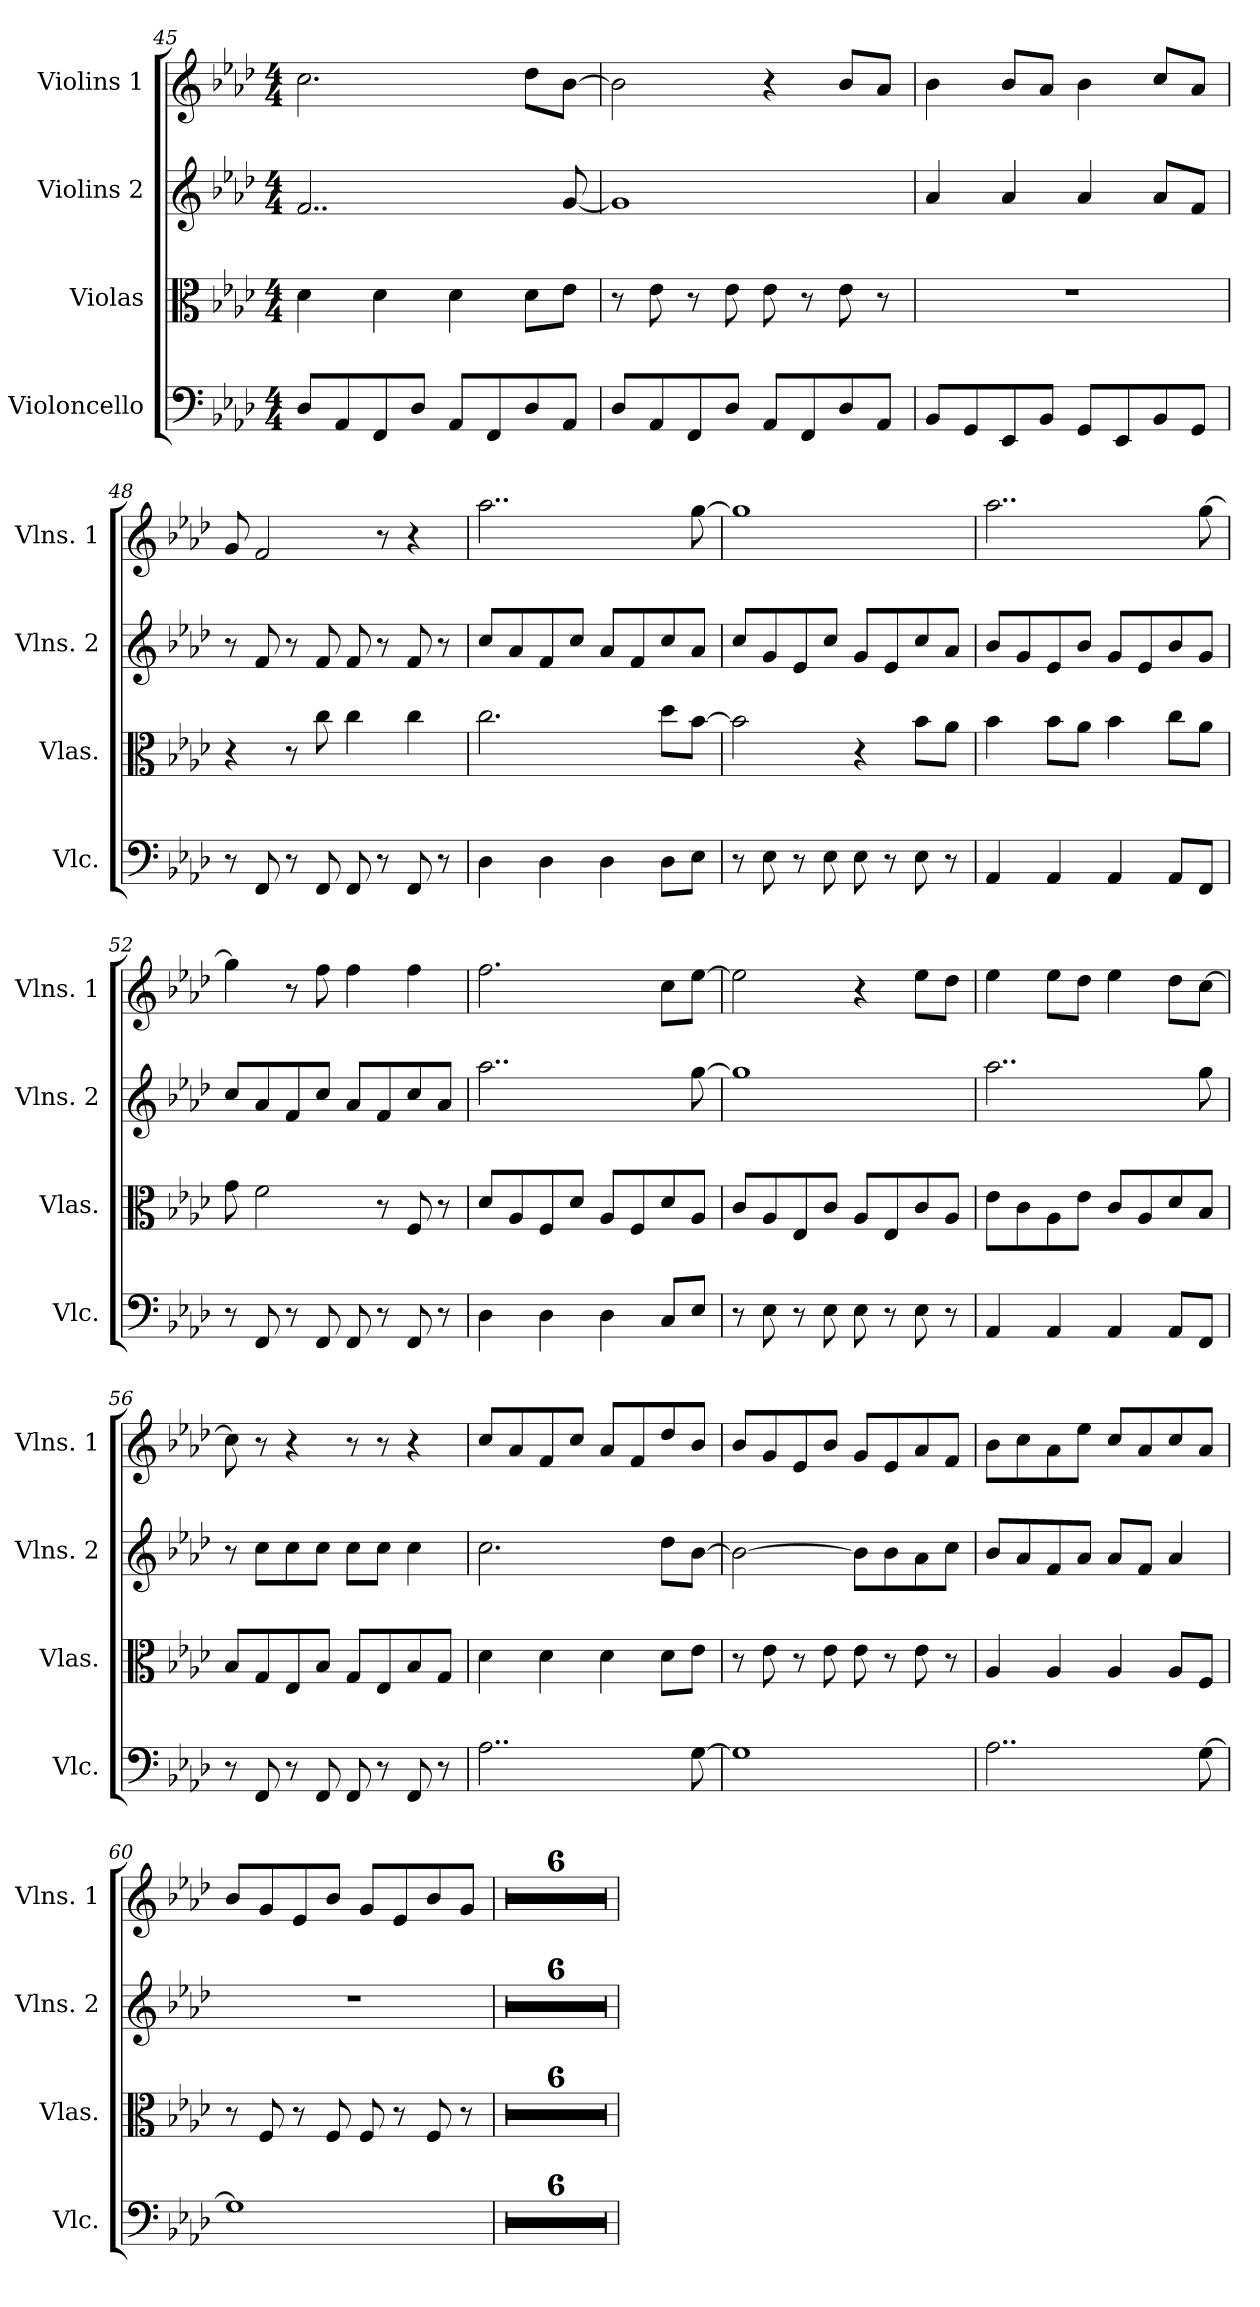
**kern	**kern	**kern	**kern
*part4	*part3	*part2	*part1
*staff4	*staff3	*staff2	*staff1
*I"Violoncello	*I"Violas	*I"Violins 2	*I"Violins 1
*I'Vlc.	*I'Vlas.	*I'Vlns. 2	*I'Vlns. 1
!!LO:PB:g=z
*clefF4	*clefC3	*clefG2	*clefG2
*k[b-e-a-d-]	*k[b-e-a-d-]	*k[b-e-a-d-]	*k[b-e-a-d-]
*A-:	*A-:	*A-:	*A-:
*M4/4	*M4/4	*M4/4	*M4/4
=45	=45	=45	=45
8D-/L	4d-\	2..f/	2.cc\
8AA-/	.	.	.
8FF/	4d-\	.	.
8D-/J	.	.	.
8AA-/L	4d-\	.	.
8FF/	.	.	.
8D-/	8d-\L	.	8dd-\L
8AA-/J	8e-\J	[8g/	[8b-\J
=46	=46	=46	=46
8D-/L	8r	1g]	2b-\]
8AA-/	8e-\	.	.
8FF/	8r	.	.
8D-/J	8e-\	.	.
8AA-/L	8e-\	.	4r
8FF/	8r	.	.
8D-/	8e-\	.	8b-/L
8AA-/J	8r	.	8a-/J
=47	=47	=47	=47
8BB-/L	1r	4a-/	4b-\
8GG/	.	.	.
8EE-/	.	4a-/	8b-/L
8BB-/J	.	.	8a-/J
8GG/L	.	4a-/	4b-\
8EE-/	.	.	.
8BB-/	.	8a-/L	8cc/L
8GG/J	.	8f/J	8a-/J
=48	=48	=48	=48
8r	4r	8r	8g/
8FF/	.	8f/	2f/
8r	8r	8r	.
8FF/	8cc\	8f/	.
8FF/	4cc\	8f/	.
8r	.	8r	8r
8FF/	4cc\	8f/	4r
8r	.	8r	.
!!LO:LB:g=z
=49	=49	=49	=49
4D-\	2.cc\	8cc/L	2..aa-\
.	.	8a-/	.
4D-\	.	8f/	.
.	.	8cc/J	.
4D-\	.	8a-/L	.
.	.	8f/	.
8D-\L	8dd-\L	8cc/	.
8E-\J	[8b-\J	8a-/J	[8gg\
=50	=50	=50	=50
8r	2b-\]	8cc/L	1gg]
8E-\	.	8g/	.
8r	.	8e-/	.
8E-\	.	8cc/J	.
8E-\	4r	8g/L	.
8r	.	8e-/	.
8E-\	8b-\L	8cc/	.
8r	8a-\J	8a-/J	.
=51	=51	=51	=51
4AA-/	4b-\	8b-/L	2..aa-\
.	.	8g/	.
4AA-/	8b-\L	8e-/	.
.	8a-\J	8b-/J	.
4AA-/	4b-\	8g/L	.
.	.	8e-/	.
8AA-/L	8cc\L	8b-/	.
8FF/J	8a-\J	8g/J	[8gg\
=52	=52	=52	=52
8r	8g\	8cc/L	4gg\]
8FF/	2f\	8a-/	.
8r	.	8f/	8r
8FF/	.	8cc/J	8ff\
8FF/	.	8a-/L	4ff\
8r	8r	8f/	.
8FF/	8F/	8cc/	4ff\
8r	8r	8a-/J	.
!!LO:LB:g=z
=53	=53	=53	=53
4D-\	8d-/L	2..aa-\	2.ff\
.	8A-/	.	.
4D-\	8F/	.	.
.	8d-/J	.	.
4D-\	8A-/L	.	.
.	8F/	.	.
8C/L	8d-/	.	8cc\L
8E-/J	8A-/J	[8gg\	[8ee-\J
=54	=54	=54	=54
8r	8c/L	1gg]	2ee-\]
8E-\	8A-/	.	.
8r	8E-/	.	.
8E-\	8c/J	.	.
8E-\	8A-/L	.	4r
8r	8E-/	.	.
8E-\	8c/	.	8ee-\L
8r	8A-/J	.	8dd-\J
=55	=55	=55	=55
4AA-/	8e-\L	2..aa-\	4ee-\
.	8c\	.	.
4AA-/	8A-\	.	8ee-\L
.	8e-\J	.	8dd-\J
4AA-/	8c/L	.	4ee-\
.	8A-/	.	.
8AA-/L	8d-/	.	8dd-\L
8FF/J	8B-/J	8gg\	[8cc\J
=56	=56	=56	=56
8r	8B-/L	8r	8cc\]
8FF/	8G/	8cc\L	8r
8r	8E-/	8cc\	4r
8FF/	8B-/J	8cc\J	.
8FF/	8G/L	8cc\L	8r
8r	8E-/	8cc\J	8r
8FF/	8B-/	4cc\	4r
8r	8G/J	.	.
!!LO:PB:g=z
=57	=57	=57	=57
2..A-\	4d-\	2.cc\	8cc/L
.	.	.	8a-/
.	4d-\	.	8f/
.	.	.	8cc/J
.	4d-\	.	8a-/L
.	.	.	8f/
.	8d-\L	8dd-\L	8dd-/
[8G\	8e-\J	[8b-\J	8b-/J
=58	=58	=58	=58
1G]	8r	2b-\_	8b-/L
.	8e-\	.	8g/
.	8r	.	8e-/
.	8e-\	.	8b-/J
.	8e-\	8b-\L]	8g/L
.	8r	8b-\	8e-/
.	8e-\	8a-\	8a-/
.	8r	8cc\J	8f/J
=59	=59	=59	=59
2..A-\	4A-/	8b-/L	8b-\L
.	.	8a-/	8cc\
.	4A-/	8f/	8a-\
.	.	8a-/J	8ee-\J
.	4A-/	8a-/L	8cc/L
.	.	8f/J	8a-/
.	8A-/L	4a-/	8cc/
[8G\	8F/J	.	8a-/J
=60	=60	=60	=60
1G]	8r	1r	8b-/L
.	8F/	.	8g/
.	8r	.	8e-/
.	8F/	.	8b-/J
.	8F/	.	8g/L
.	8r	.	8e-/
.	8F/	.	8b-/
.	8r	.	8g/J
=61	=61	=61	=61
1r	1r	1r	1r
!!LO:PB:g=z
=62	=62	=62	=62
1r	1r	1r	1r
!!LO:PB:g=z
=63	=63	=63	=63
1r	1r	1r	1r
=64	=64	=64	=64
1r	1r	1r	1r
=65	=65	=65	=65
1r	1r	1r	1r
=66	=66	=66	=66
1r	1r	1r	1r
=	=	=	=
*-	*-	*-	*-
